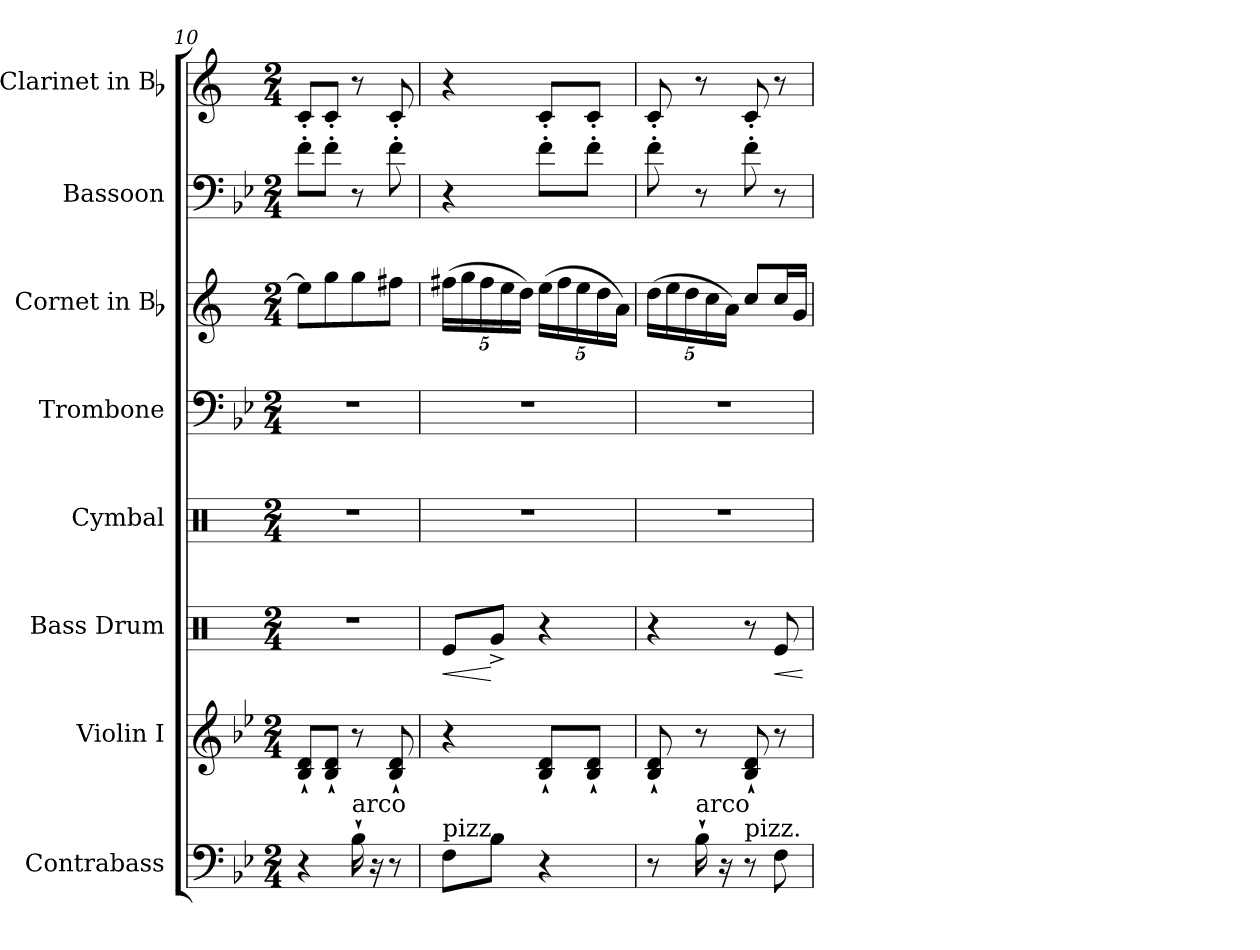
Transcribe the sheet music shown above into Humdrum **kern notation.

**kern	**kern	**kern	**dynam	**kern	**kern	**kern	**kern	**kern
*part8	*part7	*part6	*part6	*part5	*part4	*part3	*part2	*part1
*staff8	*staff7	*staff6	*staff6	*staff5	*staff4	*staff3	*staff2	*staff1
*I"Contrabass	*I"Violin I	*I"Bass Drum	*	*I"Cymbal	*I"Trombone	*I"Cornet in Bb	*I"Bassoon	*I"Clarinet in Bb
*I'cb	*I'vn	*I'b-dr	*	*I'cymb	*I'tn	*	*I'bn	*I'cl
*clefF4	*clefG2	*clefX	*	*clefX	*clefF4	*clefG2	*clefF4	*clefG2
*ITrd7c12	*	*	*	*	*	*ITrd1c2	*	*ITrd1c2
*k[b-e-]	*k[b-e-]	*k[]	*	*k[]	*k[b-e-]	*k[b-e-]	*k[b-e-]	*k[b-e-]
*B-:	*B-:	*C:	*	*C:	*B-:	*B-:	*B-:	*B-:
*M2/4	*M2/4	*M2/4	*	*M2/4	*M2/4	*M2/4	*M2/4	*M2/4
=10	=10	=10	=10	=10	=10	=10	=10	=10
4r	8B-`/ 8d`/L	2r	.	2r	2r	8ddL]	8f'\L	8B-'/L
.	8B-`/ 8d`/J	.	.	.	.	8ff	8f'\J	8B-'/J
!LO:TX:a:t=arco	!	!	!	!	!	!	!	!
16BB-`	8r	.	.	.	.	8ff	8r	8r
16r	.	.	.	.	.	.	.	.
8r	8B-` 8d`	.	.	.	.	8eenJ	8f'	8B-'
=11	=11	=11	=11	=11	=11	=11	=11	=11
!LO:TX:a:t=pizz.	!	!	!	!	!	!	!	!
!	!	!	!LO:HP:b	!	!	!	!	!
8FFL	4r	8ReL	<	2r	2r	(20eenLL	4r	4r
.	.	.	.	.	.	20ff	.	.
.	.	.	.	.	.	20ee	.	.
8BB-J	.	8Rg^J	[	.	.	.	.	.
.	.	.	.	.	.	20dd	.	.
.	.	.	.	.	.	20ccJJ)	.	.
4r	8B-`/ 8d`/L	4r	.	.	.	(20ddLL	8f'\L	8B-'/L
.	.	.	.	.	.	20ee	.	.
.	.	.	.	.	.	20dd	.	.
.	8B-`/ 8d`/J	.	.	.	.	.	8f'\J	8B-'/J
.	.	.	.	.	.	20cc	.	.
.	.	.	.	.	.	20gJJ)	.	.
=12	=12	=12	=12	=12	=12	=12	=12	=12
8r	8B-` 8d`	4r	.	2r	2r	(20ccLL	8f'	8B-'
.	.	.	.	.	.	20dd	.	.
.	.	.	.	.	.	20cc	.	.
!LO:TX:a:t=arco	!	!	!	!	!	!	!	!
16BB-`	8r	.	.	.	.	.	8r	8r
.	.	.	.	.	.	20b-	.	.
16r	.	.	.	.	.	.	.	.
.	.	.	.	.	.	20gJJ)	.	.
!LO:TX:a:t=pizz.	!	!	!	!	!	!	!	!
8r	8B-` 8d`	8r	.	.	.	8b-L	8f'	8B-'
!	!	!	!LO:HP:b	!	!	!	!	!
8FF	8r	8Re/	<	.	.	16b-L	8r	8r
.	.	.	.	.	.	16fJJ	.	.
.	.	.	[	.	.	.	.	.
=	=	=	=	=	=	=	=	=
*-	*-	*-	*-	*-	*-	*-	*-	*-
